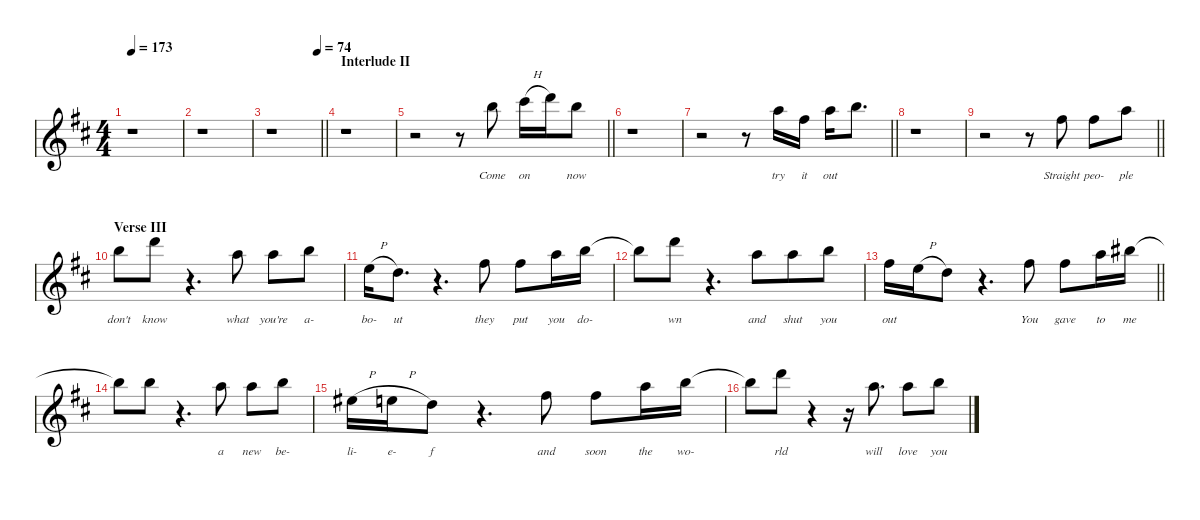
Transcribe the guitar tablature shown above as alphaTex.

\defaultSystemsLayout 4
\hideDynamics
\bracketExtendMode nobrackets
\singleTrackTrackNamePolicy hidden
\multiTrackTrackNamePolicy hidden
\firstSystemTrackNameMode fullname
\firstSystemTrackNameOrientation horizontal
\otherSystemsTrackNameOrientation horizontal
\track ("Ozzy Osbourne" "sax.") {instrument tenorsax}
\staff {score}
\tuning (E4 B3 G3 D3 A2 E2)
\displaytranspose 14
\ts (4 4)
\tempo 173
\clef g2
\ks d
r.1{dy f beam Down} |
r.1{beam Down} |
\tempo (74 0.9375)
\barLineRight lightlight
r.1{beam Down} |
\section ("" "Interlude II")
r.1{beam Down} |
\barLineRight lightlight
r.2{beam Down} r.8{beam Down} 5.1{acc forcenatural}.8{lyrics (0 "Come") lyrics (1 "") lyrics (2 "") lyrics (3 "") lyrics (4 "") beam Down} 7.1{h acc #}.16{lyrics (0 "on") lyrics (1 "") lyrics (2 "") lyrics (3 "") lyrics (4 "") beam Down} 8.1{acc forcenatural}.16{lyrics (0 " ") lyrics (1 "") lyrics (2 "") lyrics (3 "") lyrics (4 "") beam Down} 5.1{acc forcenatural}.8{lyrics (0 "now") lyrics (1 "") lyrics (2 "") lyrics (3 "") lyrics (4 "") beam Down} |
r.1{beam Down} |
\barLineRight lightlight
r.2{beam Down} r.8{beam Down} 3.1{acc forcenatural}.16{lyrics (0 "try") lyrics (1 "") lyrics (2 "") lyrics (3 "") lyrics (4 "") beam Down} 0.1{acc #}.16{lyrics (0 "it") lyrics (1 "") lyrics (2 "") lyrics (3 "") lyrics (4 "") beam Down} 3.1{acc forcenatural}.16{lyrics (0 "out") lyrics (1 "") lyrics (2 "") lyrics (3 "") lyrics (4 "") beam Down} 5.1{acc forcenatural}.8{d beam Down} |
r.1{beam Down} |
\barLineRight lightlight
r.2{beam Down} r.8{beam Down} 0.1{acc #}.8{lyrics (0 "Straight") lyrics (1 "") lyrics (2 "") lyrics (3 "") lyrics (4 "") beam Down} 0.1{acc #}.8{lyrics (0 "peo-") lyrics (1 "") lyrics (2 "") lyrics (3 "") lyrics (4 "") beam Down} 3.1{acc forcenatural}.8{lyrics (0 "ple") lyrics (1 "") lyrics (2 "") lyrics (3 "") lyrics (4 "") beam Down} |
\section ("" "Verse III")
5.1{acc forcenatural}.8{lyrics (0 "don't") lyrics (1 "") lyrics (2 "") lyrics (3 "") lyrics (4 "") beam Down} 8.1{acc forcenatural}.8{lyrics (0 "know") lyrics (1 "") lyrics (2 "") lyrics (3 "") lyrics (4 "") beam Down} r.4{d beam Down} 3.1{acc forcenatural}.8{lyrics (0 "what") lyrics (1 "") lyrics (2 "") lyrics (3 "") lyrics (4 "") beam Down} 3.1{acc forcenatural}.8{lyrics (0 "you're") lyrics (1 "") lyrics (2 "") lyrics (3 "") lyrics (4 "") beam Down} 5.1{acc forcenatural}.8{lyrics (0 "a-") lyrics (1 "") lyrics (2 "") lyrics (3 "") lyrics (4 "") beam Down} |
3.2{h acc forcenatural}.16{lyrics (0 "bo-") lyrics (1 "") lyrics (2 "") lyrics (3 "") lyrics (4 "") beam Down} 1.2{acc forcenatural}.8{d lyrics (0 "ut") lyrics (1 "") lyrics (2 "") lyrics (3 "") lyrics (4 "") beam Down} r.4{d beam Down} 0.1{acc #}.8{lyrics (0 "they") lyrics (1 "") lyrics (2 "") lyrics (3 "") lyrics (4 "") beam Down} 0.1{acc #}.8{lyrics (0 "put") lyrics (1 "") lyrics (2 "") lyrics (3 "") lyrics (4 "") beam Down} 3.1{acc forcenatural}.16{lyrics (0 "you") lyrics (1 "") lyrics (2 "") lyrics (3 "") lyrics (4 "") beam Down} 5.1{acc forcenatural}.16{lyrics (0 "do-") lyrics (1 "") lyrics (2 "") lyrics (3 "") lyrics (4 "") beam Down} |
5.1{t acc forcenatural}.8{beam Down} 8.1{acc forcenatural}.8{lyrics (0 "wn") lyrics (1 "") lyrics (2 "") lyrics (3 "") lyrics (4 "") beam Down} r.4{d beam Down} 3.1{acc forcenatural}.8{lyrics (0 "and") lyrics (1 "") lyrics (2 "") lyrics (3 "") lyrics (4 "") beam Down beam merge} 3.1{acc forcenatural}.8{lyrics (0 "shut") lyrics (1 "") lyrics (2 "") lyrics (3 "") lyrics (4 "") beam Down} 5.1{acc forcenatural}.8{lyrics (0 "you") lyrics (1 "") lyrics (2 "") lyrics (3 "") lyrics (4 "") beam Down} |
\barLineRight lightlight
0.1{acc #}.16{lyrics (0 "out") lyrics (1 "") lyrics (2 "") lyrics (3 "") lyrics (4 "") beam Down} 3.2{h acc forcenatural}.16{lyrics (0 " ") lyrics (1 "") lyrics (2 "") lyrics (3 "") lyrics (4 "") beam Down} 1.2{acc forcenatural}.8{beam Down} r.4{d beam Down} 0.1{acc #}.8{lyrics (0 "You") lyrics (1 "") lyrics (2 "") lyrics (3 "") lyrics (4 "") beam Down} 0.1{acc #}.8{lyrics (0 "gave") lyrics (1 "") lyrics (2 "") lyrics (3 "") lyrics (4 "") beam Down} 3.1{acc forcenatural}.16{lyrics (0 "to") lyrics (1 "") lyrics (2 "") lyrics (3 "") lyrics (4 "") beam Down} 6.1{acc #}.16{lyrics (0 "me") lyrics (1 "") lyrics (2 "") lyrics (3 "") lyrics (4 "") beam Down} |
6.1{t acc #}.8{beam Down} 5.1{acc forcenatural}.8{lyrics (0 " ") lyrics (1 "") lyrics (2 "") lyrics (3 "") lyrics (4 "") beam Down} r.4{d beam Down} 3.1{acc forcenatural}.8{lyrics (0 "a") lyrics (1 "") lyrics (2 "") lyrics (3 "") lyrics (4 "") beam Down} 3.1{acc forcenatural}.8{lyrics (0 "new") lyrics (1 "") lyrics (2 "") lyrics (3 "") lyrics (4 "") beam Down} 5.1{acc forcenatural}.8{lyrics (0 "be-") lyrics (1 "") lyrics (2 "") lyrics (3 "") lyrics (4 "") beam Down} |
4.2{h acc #}.16{lyrics (0 "li-") lyrics (1 "") lyrics (2 "") lyrics (3 "") lyrics (4 "") beam Down} 3.2{h acc forcenatural}.16{lyrics (0 "e-") lyrics (1 "") lyrics (2 "") lyrics (3 "") lyrics (4 "") beam Down} 1.2{acc forcenatural}.8{lyrics (0 "f") lyrics (1 "") lyrics (2 "") lyrics (3 "") lyrics (4 "") beam Down} r.4{d beam Down} 0.1{acc #}.8{lyrics (0 "and") lyrics (1 "") lyrics (2 "") lyrics (3 "") lyrics (4 "") beam Down} 0.1{acc #}.8{lyrics (0 "soon") lyrics (1 "") lyrics (2 "") lyrics (3 "") lyrics (4 "") beam Down} 3.1{acc forcenatural}.16{lyrics (0 "the") lyrics (1 "") lyrics (2 "") lyrics (3 "") lyrics (4 "") beam Down} 5.1{acc forcenatural}.16{lyrics (0 "wo-") lyrics (1 "") lyrics (2 "") lyrics (3 "") lyrics (4 "") beam Down} |
5.1{t acc forcenatural}.8{beam Down} 8.1{acc forcenatural}.8{lyrics (0 "rld") lyrics (1 "") lyrics (2 "") lyrics (3 "") lyrics (4 "") beam Down} r.4{beam Down} r.16{beam Down} 3.1{acc forcenatural}.8{d lyrics (0 "will") lyrics (1 "") lyrics (2 "") lyrics (3 "") lyrics (4 "") beam Down} 3.1{acc forcenatural}.8{lyrics (0 "love") lyrics (1 "") lyrics (2 "") lyrics (3 "") lyrics (4 "") beam Down} 5.1{acc forcenatural}.8{lyrics (0 "you") lyrics (1 "") lyrics (2 "") lyrics (3 "") lyrics (4 "") beam Down}
